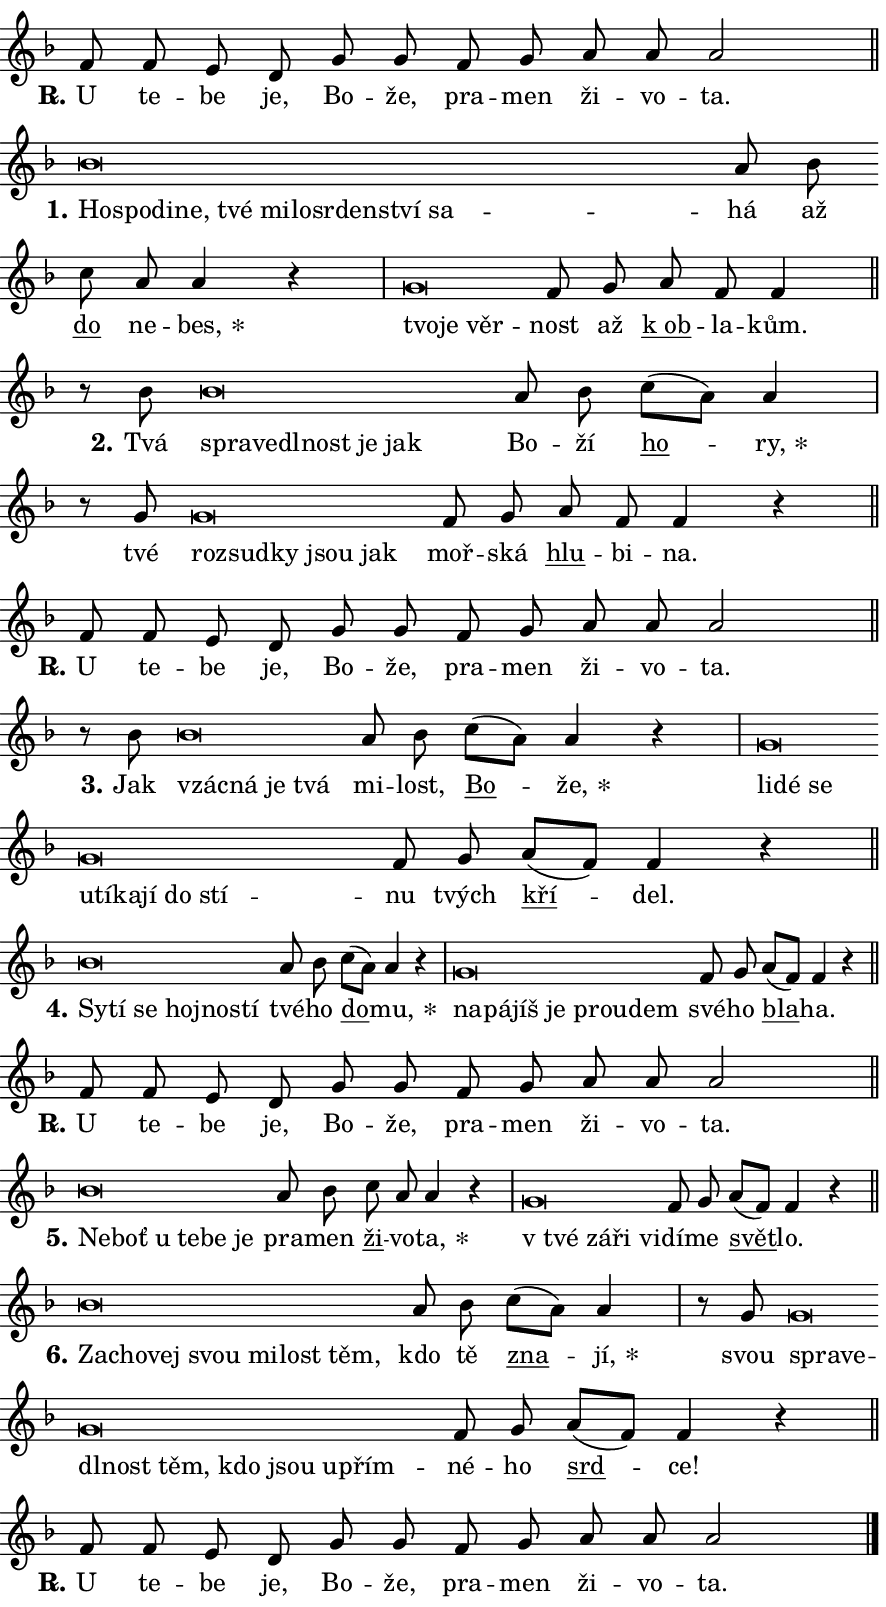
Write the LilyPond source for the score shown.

\version "2.24.0"
\header { tagline = "" }
\paper {
  indent = 0\cm
  top-margin = 0\cm
  right-margin = 0.13\cm % to fit lyric hyphens
  bottom-margin = 0\cm
  left-margin = 0\cm
  paper-width = 15\cm
  page-breaking = #ly:one-page-breaking
  system-system-spacing.basic-distance = #11
  score-system-spacing.basic-distance = #11
  ragged-last = ##f
}


%% Author: Thomas Morley
%% https://lists.gnu.org/archive/html/lilypond-user/2020-05/msg00002.html
#(define (line-position grob)
"Returns position of @var[grob} in current system:
   @code{'start}, if at first time-step
   @code{'end}, if at last time-step
   @code{'middle} otherwise
"
  (let* ((col (ly:item-get-column grob))
         (ln (ly:grob-object col 'left-neighbor))
         (rn (ly:grob-object col 'right-neighbor))
         (col-to-check-left (if (ly:grob? ln) ln col))
         (col-to-check-right (if (ly:grob? rn) rn col))
         (break-dir-left
           (and
             (ly:grob-property col-to-check-left 'non-musical #f)
             (ly:item-break-dir col-to-check-left)))
         (break-dir-right
           (and
             (ly:grob-property col-to-check-right 'non-musical #f)
             (ly:item-break-dir col-to-check-right))))
        (cond ((eqv? 1 break-dir-left) 'start)
              ((eqv? -1 break-dir-right) 'end)
              (else 'middle))))

#(define (tranparent-at-line-position vctor)
  (lambda (grob)
  "Relying on @code{line-position} select the relevant enry from @var{vctor}.
Used to determine transparency,"
    (case (line-position grob)
      ((end) (not (vector-ref vctor 0)))
      ((middle) (not (vector-ref vctor 1)))
      ((start) (not (vector-ref vctor 2))))))

noteHeadBreakVisibility =
#(define-music-function (break-visibility)(vector?)
"Makes @code{NoteHead}s transparent relying on @var{break-visibility}"
#{
  \override NoteHead.transparent =
    #(tranparent-at-line-position break-visibility)
#})

#(define delete-ledgers-for-transparent-note-heads
  (lambda (grob)
    "Reads whether a @code{NoteHead} is transparent.
If so this @code{NoteHead} is removed from @code{'note-heads} from
@var{grob}, which is supposed to be @code{LedgerLineSpanner}.
As a result ledgers are not printed for this @code{NoteHead}"
    (let* ((nhds-array (ly:grob-object grob 'note-heads))
           (nhds-list
             (if (ly:grob-array? nhds-array)
                 (ly:grob-array->list nhds-array)
                 '()))
           ;; Relies on the transparent-property being done before
           ;; Staff.LedgerLineSpanner.after-line-breaking is executed.
           ;; This is fragile ...
           (to-keep
             (remove
               (lambda (nhd)
                 (ly:grob-property nhd 'transparent #f))
               nhds-list)))
      ;; TODO find a better method to iterate over grob-arrays, similiar
      ;; to filter/remove etc for lists
      ;; For now rebuilt from scratch
      (set! (ly:grob-object grob 'note-heads)  '())
      (for-each
        (lambda (nhd)
          (ly:pointer-group-interface::add-grob grob 'note-heads nhd))
        to-keep))))

squashNotes = {
  \override NoteHead.X-extent = #'(-0.2 . 0.2)
  \override NoteHead.Y-extent = #'(-0.75 . 0)
  \override NoteHead.stencil =
    #(lambda (grob)
       (let ((pos (ly:grob-property grob 'staff-position)))
         (begin
           (if (< pos -7) (display "ERROR: Lower brevis then expected\n") (display ""))
           (if (<= pos -6) ly:text-interface::print ly:note-head::print))))
}
unSquashNotes = {
  \revert NoteHead.X-extent
  \revert NoteHead.Y-extent
  \revert NoteHead.stencil
}

hideNotes = \noteHeadBreakVisibility #begin-of-line-visible
unHideNotes = \noteHeadBreakVisibility #all-visible

% work-around for resetting accidentals
% https://lilypond.org/doc/v2.23/Documentation/notation/displaying-rhythms#unmetered-music
cadenzaMeasure = {
  \cadenzaOff
  \partial 1024 s1024
  \cadenzaOn
}

#(define-markup-command (accent layout props text) (markup?)
  "Underline accented syllable"
  (interpret-markup layout props
    #{\markup \override #'(offset . 4.3) \underline { #text }#}))

responsum = \markup \concat {
  "R" \hspace #-1.05 \path #0.1 #'((moveto 0 0.07) (lineto 0.9 0.8)) \hspace #0.05 "."
}

spaceSize = #0.6828661417322834 % exact space size for TeX Gyre Schola

\layout {
  \context {
    \Staff
    \remove "Time_signature_engraver"
    \override LedgerLineSpanner.after-line-breaking = #delete-ledgers-for-transparent-note-heads
  }
  \context {
    \Lyrics {
      \override LyricSpace.minimum-distance = \spaceSize
      \override LyricText.font-name = #"TeX Gyre Schola"
      \override LyricText.font-size = 1
      \override StanzaNumber.font-name = #"TeX Gyre Schola Bold"
      \override StanzaNumber.font-size = 1
    }
  }
  \context {
    \Score 
    \override NoteHead.text =
      #(lambda (grob) 
        (let ((pos (ly:grob-property grob 'staff-position)))
          #{\markup {
            \combine
              \halign #-0.55 \raise #(if (= pos -6) 0 0.5) \override #'(thickness . 2) \draw-line #'(3.2 . 0)
              \musicglyph "noteheads.sM1"
          }#}))
  }
}

% magnetic-lyrics.ily
%
%   written by
%     Jean Abou Samra <jean@abou-samra.fr>
%     Werner Lemberg <wl@gnu.org>
%
%   adapted by
%     Jiri Hon <jiri.hon@gmail.com>
%
% Version 2022-Apr-15

% https://www.mail-archive.com/lilypond-user@gnu.org/msg149350.html

#(define (Left_hyphen_pointer_engraver context)
   "Collect syllable-hyphen-syllable occurrences in lyrics and store
them in properties.  This engraver only looks to the left.  For
example, if the lyrics input is @code{foo -- bar}, it does the
following.

@itemize @bullet
@item
Set the @code{text} property of the @code{LyricHyphen} grob between
@q{foo} and @q{bar} to @code{foo}.

@item
Set the @code{left-hyphen} property of the @code{LyricText} grob with
text @q{foo} to the @code{LyricHyphen} grob between @q{foo} and
@q{bar}.
@end itemize

Use this auxiliary engraver in combination with the
@code{lyric-@/text::@/apply-@/magnetic-@/offset!} hook."
   (let ((hyphen #f)
         (text #f))
     (make-engraver
      (acknowledgers
       ((lyric-syllable-interface engraver grob source-engraver)
        (set! text grob)))
      (end-acknowledgers
       ((lyric-hyphen-interface engraver grob source-engraver)
        ;(when (not (grob::has-interface grob 'lyric-space-interface))
          (set! hyphen grob)));)
      ((stop-translation-timestep engraver)
       (when (and text hyphen)
         (ly:grob-set-object! text 'left-hyphen hyphen))
       (set! text #f)
       (set! hyphen #f)))))

#(define (lyric-text::apply-magnetic-offset! grob)
   "If the space between two syllables is less than the value in
property @code{LyricText@/.details@/.squash-threshold}, move the right
syllable to the left so that it gets concatenated with the left
syllable.

Use this function as a hook for
@code{LyricText@/.after-@/line-@/breaking} if the
@code{Left_@/hyphen_@/pointer_@/engraver} is active."
   (let ((hyphen (ly:grob-object grob 'left-hyphen #f)))
     (when hyphen
       (let ((left-text (ly:spanner-bound hyphen LEFT)))
         (when (grob::has-interface left-text 'lyric-syllable-interface)
           (let* ((common (ly:grob-common-refpoint grob left-text X))
                  (this-x-ext (ly:grob-extent grob common X))
                  (left-x-ext
                   (begin
                     ;; Trigger magnetism for left-text.
                     (ly:grob-property left-text 'after-line-breaking)
                     (ly:grob-extent left-text common X)))
                  ;; `delta` is the gap width between two syllables.
                  (delta (- (interval-start this-x-ext)
                            (interval-end left-x-ext)))
                  (details (ly:grob-property grob 'details))
                  (threshold (assoc-get 'squash-threshold details 0.2)))
             (when (< delta threshold)
               (let* (;; We have to manipulate the input text so that
                      ;; ligatures crossing syllable boundaries are not
                      ;; disabled.  For languages based on the Latin
                      ;; script this is essentially a beautification.
                      ;; However, for non-Western scripts it can be a
                      ;; necessity.
                      (lt (ly:grob-property left-text 'text))
                      (rt (ly:grob-property grob 'text))
                      (is-space (grob::has-interface hyphen 'lyric-space-interface))
                      (space (if is-space " " ""))
                      (extra-delta (if is-space spaceSize 0))
                      ;; Append new syllable.
                      (ltrt-space (if (and (string? lt) (string? rt))
                                (string-append lt space rt)
                                (make-concat-markup (list lt space rt))))
                      ;; Right-align `ltrt` to the right side.
                      (ltrt-space-markup (grob-interpret-markup
                               grob
                               (make-translate-markup
                                (cons (interval-length this-x-ext) 0)
                                (make-right-align-markup ltrt-space)))))
                 (begin
                   ;; Don't print `left-text`.
                   (ly:grob-set-property! left-text 'stencil #f)
                   ;; Set text and stencil (which holds all collected
                   ;; syllables so far) and shift it to the left.
                   (ly:grob-set-property! grob 'text ltrt-space)
                   (ly:grob-set-property! grob 'stencil ltrt-space-markup)
                   (ly:grob-translate-axis! grob (- (- delta extra-delta)) X))))))))))


#(define (lyric-hyphen::displace-bounds-first grob)
   ;; Make very sure this callback isn't triggered too early.
   (let ((left (ly:spanner-bound grob LEFT))
         (right (ly:spanner-bound grob RIGHT)))
     (ly:grob-property left 'after-line-breaking)
     (ly:grob-property right 'after-line-breaking)
     (ly:lyric-hyphen::print grob)))

squashThreshold = #0.4

\layout {
  \context {
    \Lyrics
    \consists #Left_hyphen_pointer_engraver
    \override LyricText.after-line-breaking =
      #lyric-text::apply-magnetic-offset!
    \override LyricHyphen.stencil = #lyric-hyphen::displace-bounds-first
    \override LyricText.details.squash-threshold = \squashThreshold
    \override LyricHyphen.minimum-distance = 0
    \override LyricHyphen.minimum-length = \squashThreshold
  }
}

squashText = \override LyricText.details.squash-threshold = 9999
unSquashText = \override LyricText.details.squash-threshold = \squashThreshold

leftText = \override LyricText.self-alignment-X = #LEFT
unLeftText = \revert LyricText.self-alignment-X

starOffset = #(lambda (grob) 
                (let ((x_offset (ly:self-alignment-interface::aligned-on-x-parent grob)))
                  (if (= x_offset 0) 0 (+ x_offset 1.2))))

star = #(define-music-function (syllable)(string?)
"Append star separator at the end of a syllable"
#{
  \once \override LyricText.X-offset = #starOffset
  \lyricmode { \markup {
    #syllable
    \override #'((font-name . "TeX Gyre Schola Bold")) \hspace #0.2 \lower #0.65 \larger "*"
  } }
#})

starAccent = #(define-music-function (syllable)(string?)
"Append star separator at the end of a syllable and make accent"
#{
  \once \override LyricText.X-offset = #starOffset
  \lyricmode { \markup {
    \accent #syllable
    \override #'((font-name . "TeX Gyre Schola Bold")) \hspace #0.2 \lower #0.65 \larger "*"
  } }
#})

breath = #(define-music-function (syllable)(string?)
"Append breathing indicator at the end of a syllable"
#{
  \lyricmode { \markup { #syllable "+" } }
#})

optionalBreath = #(define-music-function (syllable)(string?)
"Append optional breathing indicator at the end of a syllable"
#{
  \lyricmode { \markup { #syllable "(+)" } }
#})


\score {
    <<
        \new Voice = "melody" { \cadenzaOn \key f \major \relative { f'8 f e d \bar "" g g \bar "" f g a a a2 \cadenzaMeasure \bar "||" \break } }
        \new Lyrics \lyricsto "melody" { \lyricmode { \set stanza = \responsum
U te -- be je, Bo -- že, pra -- men ži -- vo -- ta. } }
    >>
    \layout {}
}

\score {
    <<
        \new Voice = "melody" { \cadenzaOn \key f \major \relative { \squashNotes bes'\breve*1/16 \hideNotes \breve*1/16 \bar "" \breve*1/16 \bar "" \breve*1/16 \bar "" \breve*1/16 \bar "" \breve*1/16 \bar "" \breve*1/16 \bar "" \breve*1/16 \bar "" \breve*1/16 \bar "" \breve*1/16 \breve*1/16 \bar "" \unHideNotes \unSquashNotes a8 bes \bar "" c a a4 r \cadenzaMeasure \bar "|" \squashNotes g\breve*1/16 \hideNotes \breve*1/16 \breve*1/16 \bar "" \unHideNotes \unSquashNotes f8 g \bar "" a f f4 \cadenzaMeasure \bar "||" \break } }
        \new Lyrics \lyricsto "melody" { \lyricmode { \set stanza = "1."
\leftText Ho -- \squashText spo -- di -- ne, tvé mi -- lo -- sr -- den -- ství sa -- \unLeftText \unSquashText há až \markup \accent do ne -- \star bes, \leftText tvo -- \squashText je věr -- \unLeftText \unSquashText nost až \markup \accent "k ob" -- la -- kům. } }
    >>
    \layout {}
}

\score {
    <<
        \new Voice = "melody" { \cadenzaOn \key f \major \relative { r8 bes'8 \squashNotes bes\breve*1/16 \hideNotes \breve*1/16 \bar "" \breve*1/16 \bar "" \breve*1/16 \bar "" \breve*1/16 \breve*1/16 \bar "" \unHideNotes \unSquashNotes a8 bes \bar "" c[( a)] a4 \cadenzaMeasure \bar "|" r8 g8 \squashNotes g\breve*1/16 \hideNotes \breve*1/16 \bar "" \breve*1/16 \bar "" \breve*1/16 \breve*1/16 \bar "" \unHideNotes \unSquashNotes f8 g \bar "" a f f4 r \cadenzaMeasure \bar "||" \break } }
        \new Lyrics \lyricsto "melody" { \lyricmode { \set stanza = "2."
Tvá \leftText spra -- \squashText ve -- dl -- nost je jak \unLeftText \unSquashText Bo -- ží \markup \accent ho -- \star ry, tvé \leftText roz -- \squashText sud -- ky jsou jak \unLeftText \unSquashText moř -- ská \markup \accent hlu -- bi -- na. } }
    >>
    \layout {}
}

\score {
    <<
        \new Voice = "melody" { \cadenzaOn \key f \major \relative { f'8 f e d \bar "" g g \bar "" f g a a a2 \cadenzaMeasure \bar "||" \break } }
        \new Lyrics \lyricsto "melody" { \lyricmode { \set stanza = \responsum
U te -- be je, Bo -- že, pra -- men ži -- vo -- ta. } }
    >>
    \layout {}
}

\score {
    <<
        \new Voice = "melody" { \cadenzaOn \key f \major \relative { r8 bes'8 \squashNotes bes\breve*1/16 \hideNotes \breve*1/16 \bar "" \breve*1/16 \breve*1/16 \bar "" \unHideNotes \unSquashNotes a8 bes \bar "" c[( a)] a4 r \cadenzaMeasure \bar "|" \squashNotes g\breve*1/16 \hideNotes \breve*1/16 \bar "" \breve*1/16 \bar "" \breve*1/16 \bar "" \breve*1/16 \bar "" \breve*1/16 \bar "" \breve*1/16 \bar "" \breve*1/16 \breve*1/16 \bar "" \unHideNotes \unSquashNotes f8 g \bar "" a[( f)] f4 r \cadenzaMeasure \bar "||" \break } }
        \new Lyrics \lyricsto "melody" { \lyricmode { \set stanza = "3."
Jak \leftText vzác -- \squashText ná je tvá \unLeftText \unSquashText mi -- lost, \markup \accent Bo -- \star že, \leftText li -- \squashText dé se u -- tí -- ka -- jí do stí -- \unLeftText \unSquashText nu tvých \markup \accent kří -- del. } }
    >>
    \layout {}
}

\score {
    <<
        \new Voice = "melody" { \cadenzaOn \key f \major \relative { \squashNotes bes'\breve*1/16 \hideNotes \breve*1/16 \bar "" \breve*1/16 \bar "" \breve*1/16 \bar "" \breve*1/16 \breve*1/16 \bar "" \unHideNotes \unSquashNotes a8 bes \bar "" c[( a)] a4 r \cadenzaMeasure \bar "|" \squashNotes g\breve*1/16 \hideNotes \breve*1/16 \bar "" \breve*1/16 \bar "" \breve*1/16 \bar "" \breve*1/16 \breve*1/16 \bar "" \unHideNotes \unSquashNotes f8 g \bar "" a[( f)] f4 r \cadenzaMeasure \bar "||" \break } }
        \new Lyrics \lyricsto "melody" { \lyricmode { \set stanza = "4."
\leftText Sy -- \squashText tí se hoj -- no -- stí \unLeftText \unSquashText tvé -- ho \markup \accent do -- \star mu, \leftText na -- \squashText pá -- jíš je prou -- dem \unLeftText \unSquashText své -- ho \markup \accent bla -- ha. } }
    >>
    \layout {}
}

\score {
    <<
        \new Voice = "melody" { \cadenzaOn \key f \major \relative { f'8 f e d \bar "" g g \bar "" f g a a a2 \cadenzaMeasure \bar "||" \break } }
        \new Lyrics \lyricsto "melody" { \lyricmode { \set stanza = \responsum
U te -- be je, Bo -- že, pra -- men ži -- vo -- ta. } }
    >>
    \layout {}
}

\score {
    <<
        \new Voice = "melody" { \cadenzaOn \key f \major \relative { \squashNotes bes'\breve*1/16 \hideNotes \breve*1/16 \bar "" \breve*1/16 \bar "" \breve*1/16 \bar "" \breve*1/16 \breve*1/16 \bar "" \unHideNotes \unSquashNotes a8 bes \bar "" c a a4 r \cadenzaMeasure \bar "|" \squashNotes g\breve*1/16 \hideNotes \breve*1/16 \bar "" \breve*1/16 \breve*1/16 \bar "" \unHideNotes \unSquashNotes f8 g \bar "" a[( f)] f4 r \cadenzaMeasure \bar "||" \break } }
        \new Lyrics \lyricsto "melody" { \lyricmode { \set stanza = "5."
\leftText Ne -- \squashText boť u te -- be je \unLeftText \unSquashText pra -- men \markup \accent ži -- vo -- \star ta, \leftText "v tvé" \squashText zá -- ři vi -- \unLeftText \unSquashText dí -- me \markup \accent svět -- lo. } }
    >>
    \layout {}
}

\score {
    <<
        \new Voice = "melody" { \cadenzaOn \key f \major \relative { \squashNotes bes'\breve*1/16 \hideNotes \breve*1/16 \bar "" \breve*1/16 \bar "" \breve*1/16 \bar "" \breve*1/16 \bar "" \breve*1/16 \breve*1/16 \bar "" \unHideNotes \unSquashNotes a8 bes \bar "" c[( a)] a4 \cadenzaMeasure \bar "|" r8 g8 \squashNotes g\breve*1/16 \hideNotes \breve*1/16 \bar "" \breve*1/16 \bar "" \breve*1/16 \bar "" \breve*1/16 \bar "" \breve*1/16 \bar "" \breve*1/16 \bar "" \breve*1/16 \breve*1/16 \bar "" \unHideNotes \unSquashNotes f8 g \bar "" a[( f)] f4 r \cadenzaMeasure \bar "||" \break } }
        \new Lyrics \lyricsto "melody" { \lyricmode { \set stanza = "6."
\leftText Za -- \squashText cho -- vej svou mi -- lost těm, \unLeftText \unSquashText kdo tě \markup \accent zna -- \star jí, svou \leftText spra -- \squashText ve -- dl -- nost těm, kdo jsou u -- přím -- \unLeftText \unSquashText né -- ho \markup \accent srd -- ce! } }
    >>
    \layout {}
}

\score {
    <<
        \new Voice = "melody" { \cadenzaOn \key f \major \relative { f'8 f e d \bar "" g g \bar "" f g a a a2 \cadenzaMeasure \bar "||" \break } \bar "|." }
        \new Lyrics \lyricsto "melody" { \lyricmode { \set stanza = \responsum
U te -- be je, Bo -- že, pra -- men ži -- vo -- ta. } }
    >>
    \layout {}
}
